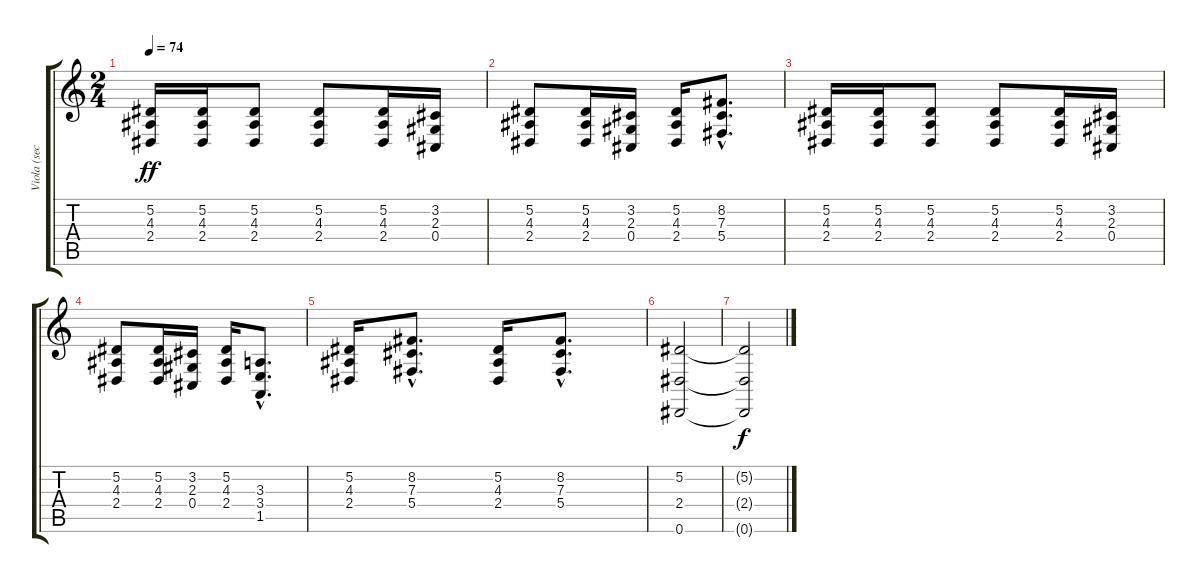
\track ("Viola (section)" "Viola (sec") {instrument viola}
\staff {score tabs}
\tuning (Eb4 Bb3 Gb3 Db3 Ab2 Eb2) {hide}
\ts (2 4)
\tempo 74
\clef g2
\ks c
(5.2 4.3 2.4).16{dy ff} (5.2 4.3 2.4).16 (5.2 4.3 2.4).8 (5.2 4.3 2.4).8 (5.2 4.3 2.4).16 (3.2 2.3 0.4).16 |
(5.2 4.3 2.4).8 (5.2 4.3 2.4).16 (3.2 2.3 0.4).16 (5.2 4.3 2.4).16 (8.2{hac} 7.3{hac} 5.4{hac}).8{d} |
(5.2 4.3 2.4).16 (5.2 4.3 2.4).16 (5.2 4.3 2.4).8 (5.2 4.3 2.4).8 (5.2 4.3 2.4).16 (3.2 2.3 0.4).16 |
(5.2 4.3 2.4).8 (5.2 4.3 2.4).16 (3.2 2.3 0.4).16 (5.2 4.3 2.4).16 (3.3{hac} 3.4{hac} 1.5{hac}).8{d} |
(5.2 4.3 2.4).16 (8.2{hac} 7.3{hac} 5.4{hac}).8{d} (5.2 4.3 2.4).16 (8.2{hac} 7.3{hac} 5.4{hac}).8{d} |
(5.2 2.4 0.6).2 |
(5.2{t} 2.4{t} 0.6{t}).2{dy f}
